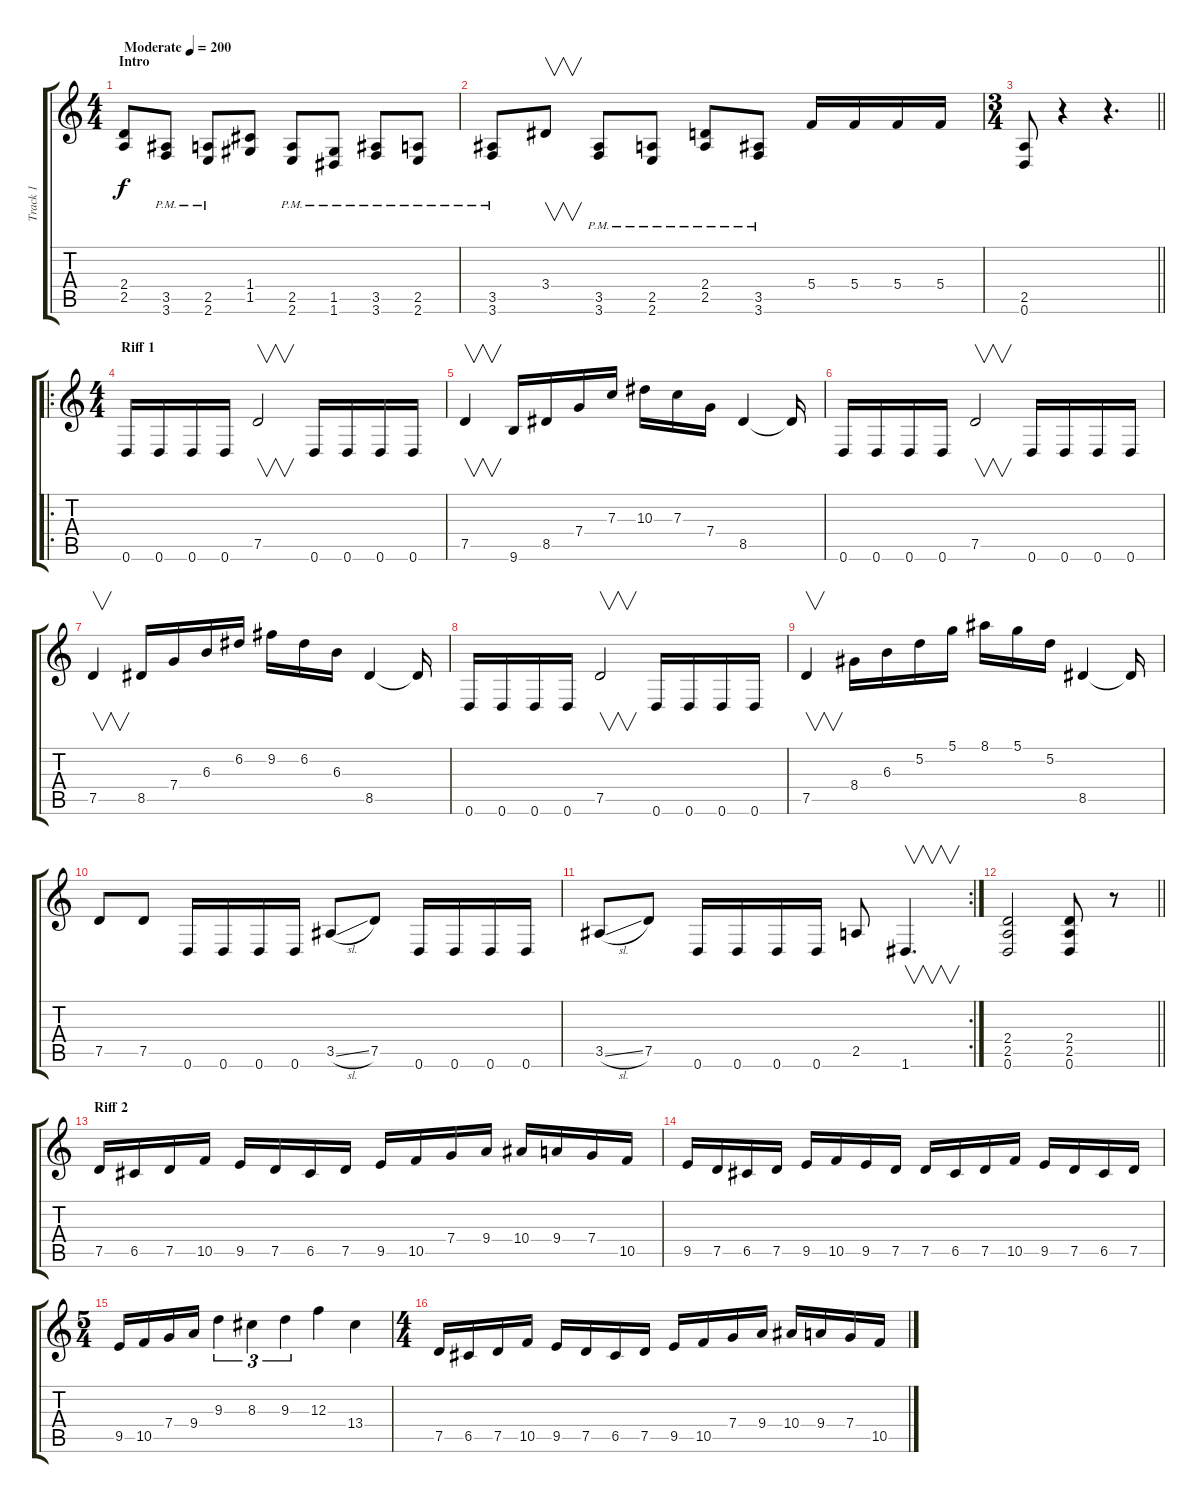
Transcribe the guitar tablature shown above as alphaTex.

\track ("Track 1" "Track 1") {instrument distortionguitar}
\staff {score tabs}
\tuning (D4 A3 F3 C3 G2 D2) {hide}
\ts (4 4)
\section ("" "Intro")
\tempo (200 "Moderate")
\clef g2
\ks c
(2.4 2.5).8{dy f instrument distortionguitar} (3.5{pm} 3.6{pm}).8 (2.5{pm} 2.6{pm}).8 (1.4 1.5).8 (2.5{pm} 2.6{pm}).8 (1.5{pm} 1.6{pm}).8 (3.5{pm} 3.6{pm}).8 (2.5{pm} 2.6{pm}).8 |
(3.5{pm} 3.6{pm}).8 3.4.8{v instrument guitarharmonics} (3.5{pm} 3.6{pm}).8{instrument distortionguitar} (2.5{pm} 2.6{pm}).8 (2.4{pm} 2.5{pm}).8 (3.5{pm} 3.6{pm}).8 5.4.16 5.4.16 5.4.16 5.4.16 |
\ts (3 4)
\barLineRight lightlight
(2.5 0.6).8 r.4 r.4{d} |
\ro
\ts (4 4)
\section ("" "Riff 1")
0.6.16 0.6.16 0.6.16 0.6.16 7.5.2{v} 0.6.16 0.6.16 0.6.16 0.6.16 |
7.5.4{v instrument guitarharmonics} 9.6.16{instrument distortionguitar} 8.5.16 7.4.16 7.3.16 10.3.16 7.3.16 7.4.16 8.5.4 8.5{t}.16 |
0.6.16 0.6.16 0.6.16 0.6.16 7.5.2{v} 0.6.16 0.6.16 0.6.16 0.6.16 |
7.5.4{v instrument guitarharmonics} 8.5.16{instrument distortionguitar} 7.4.16 6.3.16 6.2.16 9.2.16 6.2.16 6.3.16 8.5.4 8.5{t}.16 |
0.6.16 0.6.16 0.6.16 0.6.16 7.5.2{v} 0.6.16 0.6.16 0.6.16 0.6.16 |
7.5.4{v instrument guitarharmonics} 8.4.16{instrument distortionguitar} 6.3.16 5.2.16 5.1.16 8.1.16 5.1.16 5.2.16 8.5.4 8.5{t}.16 |
7.5.8 7.5.8 0.6.16 0.6.16 0.6.16 0.6.16 3.5{sl}.8 7.5.8 0.6.16 0.6.16 0.6.16 0.6.16 |
\rc 2
3.5{sl}.8 7.5.8 0.6.16 0.6.16 0.6.16 0.6.16 2.5.8 1.6.4{v d} |
\barLineRight lightlight
(2.4 2.5 0.6).2 (2.4 2.5 0.6).8 r.8 |
\section ("" "Riff 2")
7.5.16 6.5.16 7.5.16 10.5.16 9.5.16 7.5.16 6.5.16 7.5.16 9.5.16 10.5.16 7.4.16 9.4.16 10.4.16 9.4.16 7.4.16 10.5.16 |
9.5.16 7.5.16 6.5.16 7.5.16 9.5.16 10.5.16 9.5.16 7.5.16 7.5.16 6.5.16 7.5.16 10.5.16 9.5.16 7.5.16 6.5.16 7.5.16 |
\ts (5 4)
9.5.16 10.5.16 7.4.16 9.4.16 9.3.4{tu (3 2)} 8.3.4{tu (3 2)} 9.3.4{tu (3 2)} 12.3.4 13.4.4 |
\ts (4 4)
7.5.16 6.5.16 7.5.16 10.5.16 9.5.16 7.5.16 6.5.16 7.5.16 9.5.16 10.5.16 7.4.16 9.4.16 10.4.16 9.4.16 7.4.16 10.5.16
